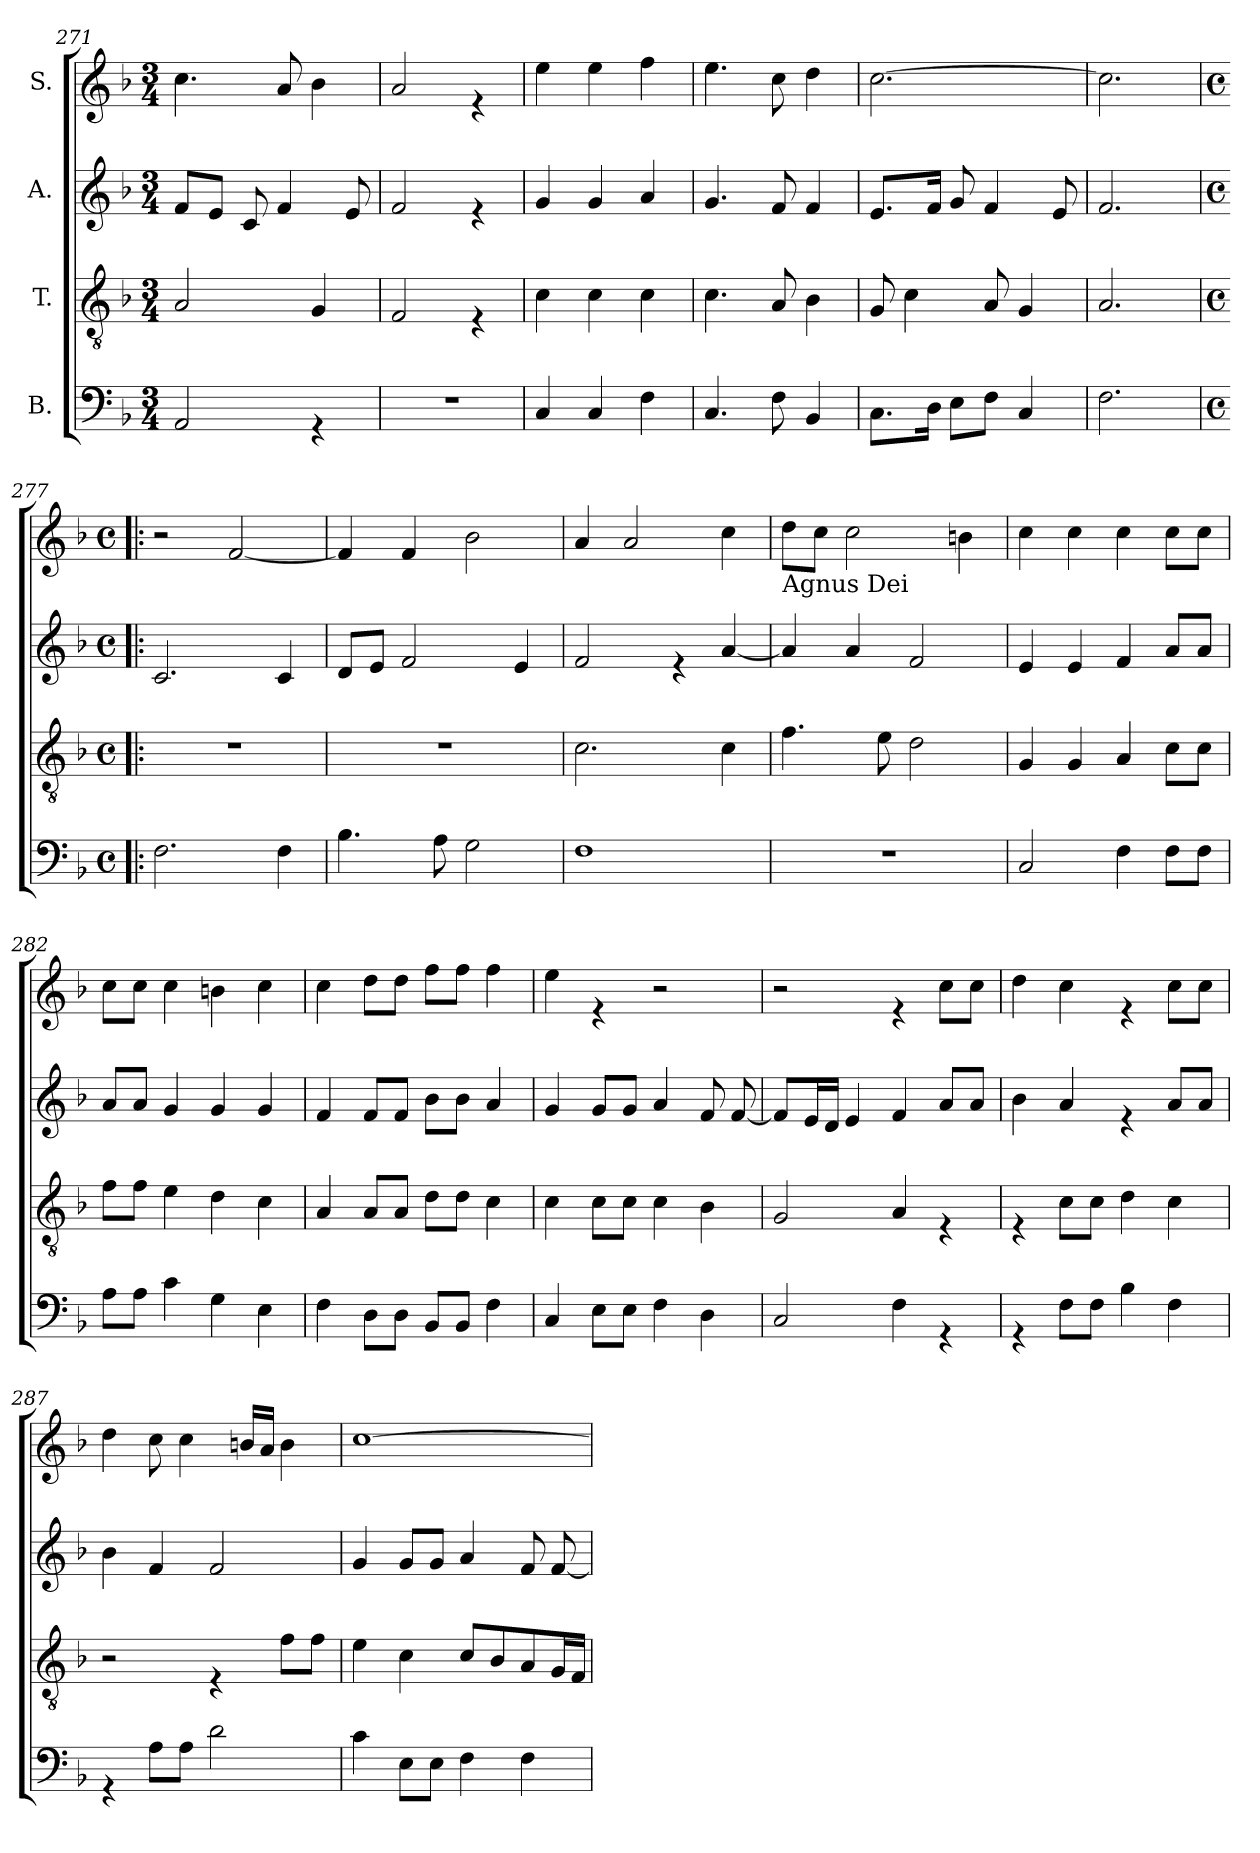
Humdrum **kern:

**kern	**kern	**kern	**kern
*part4	*part3	*part2	*part1
*staff4	*staff3	*staff2	*staff1
*I"B.	*I"T.	*I"A.	*I"S.
*clefF4	*clefGv2	*clefG2	*clefG2
*k[b-]	*k[b-]	*k[b-]	*k[b-]
*F:	*F:	*F:	*F:
*M3/4	*M3/4	*M3/4	*M3/4
=271	=271	=271	=271
2AA/	2A/	8f/L	4.cc\
.	.	8e/J	.
.	.	8c/	.
.	.	4f/	8a/
4rGG	4G/	.	4b-\
.	.	8e/	.
=272	=272	=272	=272
2.r	2F/	2f/	2a/
.	4rE	4re	4re
=273	=273	=273	=273
4C/	4c\	4g/	4ee\
4C/	4c\	4g/	4ee\
4F\	4c\	4a/	4ff\
=274	=274	=274	=274
4.C/	4.c\	4.g/	4.ee\
8F\	8A/	8f/	8cc\
4BB-/	4B-\	4f/	4dd\
=275	=275	=275	=275
8.C\L	8G/	8.e/L	[>2.cc\
.	4c\	.	.
16D\Jk	.	16f/Jk	.
8E\L	.	8g/	.
8F\J	8A/	4f/	.
4C/	4G/	.	.
.	.	8e/	.
=276	=276	=276	=276
2.F\	2.A/	2.f/	2.cc\]
!!LO:LB:g=z
=277!|:	=277!|:	=277!|:	=277!|:
*M4/4	*M4/4	*M4/4	*M4/4
*met(c)	*met(c)	*met(c)	*met(c)
2.F\	1r	2.c/	2r
.	.	.	[<2f/
4F\	.	4c/	.
=278	=278	=278	=278
4.B-\	1r	8d/L	4f/]
.	.	8e/J	.
.	.	2f/	4f/
8A\	.	.	.
2G\	.	.	2b-\
.	.	4e/	.
=279	=279	=279	=279
1F	2.c\	2f/	4a/
.	.	.	2a/
.	.	4re	.
.	4c\	[<4a/	4cc\
=280	=280	=280	=280
!	!	!	!LO:TX:b:t=Agnus Dei
1r	4.f\	4a/]	8dd\L
.	.	.	8cc\J
.	.	4a/	2cc\
.	8e\	.	.
.	2d\	2f/	.
.	.	.	4bn\
=281	=281	=281	=281
2C/	4G/	4e/	4cc\
.	4G/	4e/	4cc\
4F\	4A/	4f/	4cc\
8F\L	8c\L	8a/L	8cc\L
8F\J	8c\J	8a/J	8cc\J
=282	=282	=282	=282
8A\L	8f\L	8a/L	8cc\L
8A\J	8f\J	8a/J	8cc\J
4c\	4e\	4g/	4cc\
4G\	4d\	4g/	4bn\
4E\	4c\	4g/	4cc\
=283	=283	=283	=283
4F\	4A/	4f/	4cc\
8D\L	8A/L	8f/L	8dd\L
8D\J	8A/J	8f/J	8dd\J
8BB-/L	8d\L	8b-\L	8ff\L
8BB-/J	8d\J	8b-\J	8ff\J
4F\	4c\	4a/	4ff\
!!LO:LB:g=z
=284	=284	=284	=284
4C/	4c\	4g/	4ee\
8E\L	8c\L	8g/L	4re
8E\J	8c\J	8g/J	.
4F\	4c\	4a/	2r
4D\	4B-\	8f/	.
.	.	[<8f/	.
=285	=285	=285	=285
2C/	2G/	8f/L]	2r
.	.	16e/L	.
.	.	16d/JJ	.
.	.	4e/	.
4F\	4A/	4f/	4re
4rGG	4rE	8a/L	8cc\L
.	.	8a/J	8cc\J
=286	=286	=286	=286
4rGG	4rE	4b-\	4dd\
8F\L	8c\L	4a/	4cc\
8F\J	8c\J	.	.
4B-\	4d\	4re	4re
4F\	4c\	8a/L	8cc\L
.	.	8a/J	8cc\J
=287	=287	=287	=287
4rGG	2r	4b-\	4dd\
8A\L	.	4f/	8cc\
8A\J	.	.	4cc\
2d\	4rE	2f/	.
.	.	.	16bn/LL
.	.	.	16a/JJ
.	8f\L	.	4b\
.	8f\J	.	.
=288	=288	=288	=288
4c\	4e\	4g/	[>1cc
8E\L	4c\	8g/L	.
8E\J	.	8g/J	.
4F\	8c/L	4a/	.
.	8B-/	.	.
4F\	8A/	8f/	.
.	16G/L	[<8f/	.
.	16F/JJ	.	.
=	=	=	=
*-	*-	*-	*-
